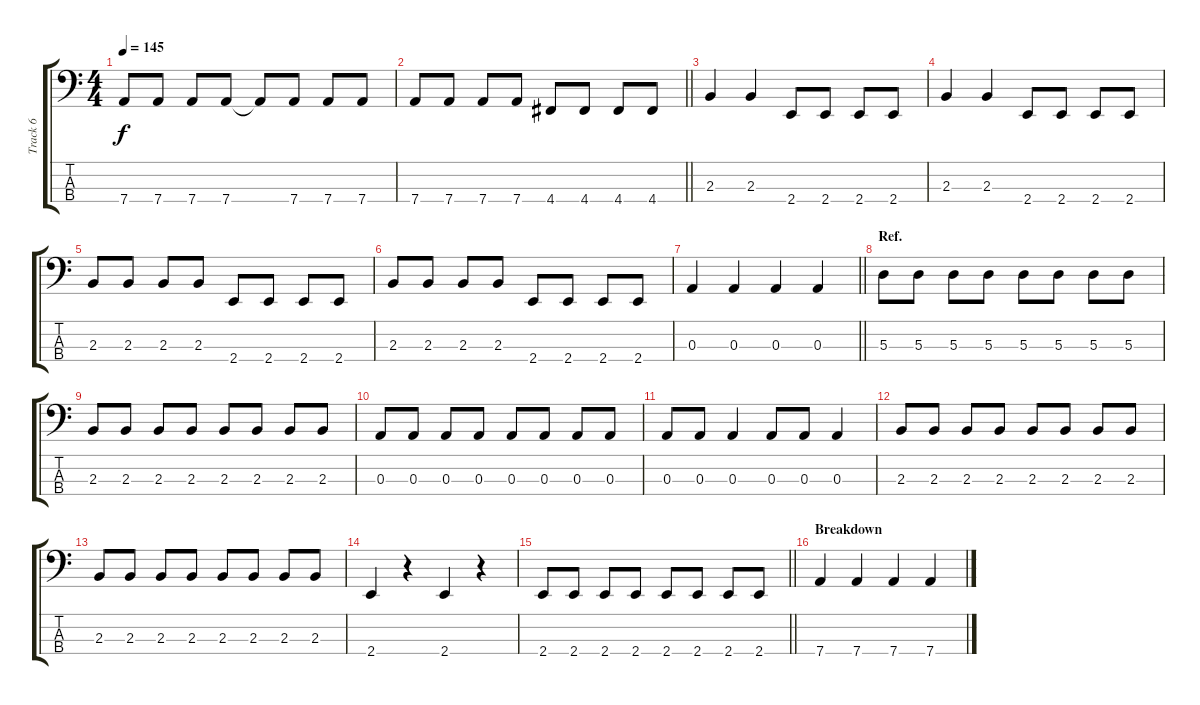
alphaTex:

\track ("Track 6" "Track 6") {instrument electricbassfinger}
\staff {score tabs}
\tuning (G2 D2 A1 D1) {hide}
\ts (4 4)
\tempo 145
\clef f4
\ks c
7.4.8{dy f} 7.4.8 7.4.8 7.4.8 7.4{t}.8 7.4.8 7.4.8 7.4.8 |
\barLineRight lightlight
7.4.8 7.4.8 7.4.8 7.4.8 4.4.8 4.4.8 4.4.8 4.4.8 |
2.3.4 2.3.4 2.4.8 2.4.8 2.4.8 2.4.8 |
2.3.4 2.3.4 2.4.8 2.4.8 2.4.8 2.4.8 |
2.3.8 2.3.8 2.3.8 2.3.8 2.4.8 2.4.8 2.4.8 2.4.8 |
2.3.8 2.3.8 2.3.8 2.3.8 2.4.8 2.4.8 2.4.8 2.4.8 |
\barLineRight lightlight
0.3.4 0.3.4 0.3.4 0.3.4 |
\section ("" "Ref.")
5.3.8 5.3.8 5.3.8 5.3.8 5.3.8 5.3.8 5.3.8 5.3.8 |
2.3.8 2.3.8 2.3.8 2.3.8 2.3.8 2.3.8 2.3.8 2.3.8 |
0.3.8 0.3.8 0.3.8 0.3.8 0.3.8 0.3.8 0.3.8 0.3.8 |
0.3.8 0.3.8 0.3.4 0.3.8 0.3.8 0.3.4 |
2.3.8 2.3.8 2.3.8 2.3.8 2.3.8 2.3.8 2.3.8 2.3.8 |
2.3.8 2.3.8 2.3.8 2.3.8 2.3.8 2.3.8 2.3.8 2.3.8 |
2.4.4 r.4 2.4.4 r.4 |
\barLineRight lightlight
2.4.8 2.4.8 2.4.8 2.4.8 2.4.8 2.4.8 2.4.8 2.4.8 |
\section ("" "Breakdown")
7.4.4 7.4.4 7.4.4 7.4.4
